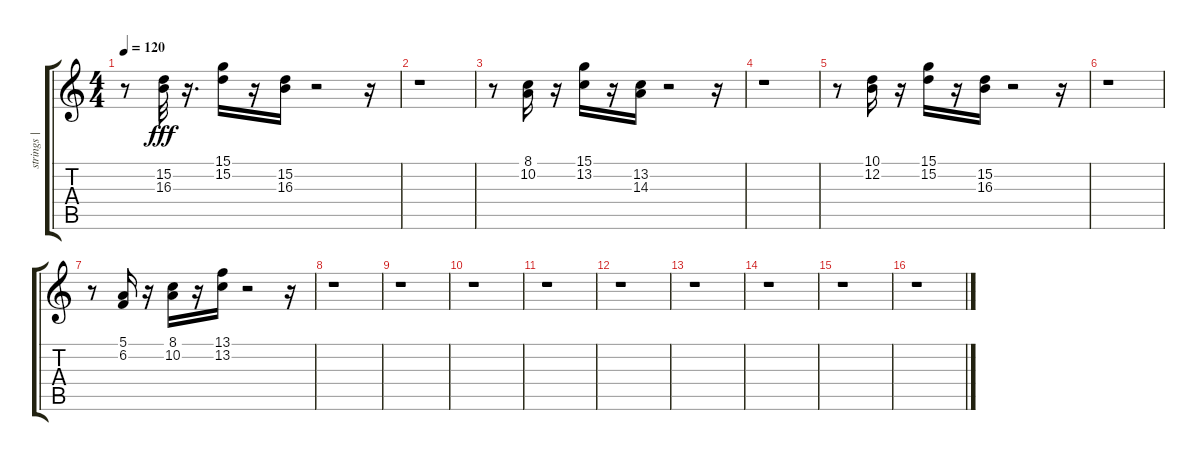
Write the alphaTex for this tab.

\track ("strings | pizzicato" "strings | ") {instrument pizzicatostrings}
\staff {score tabs}
\tuning (E4 B3 G3 D3 A2 E2) {hide}
\ts (4 4)
\tempo 120
\clef g2
\ks c
r.8{dy fff} (15.2 16.3).32 r.16{d} (15.1 15.2).16 r.16 (15.2 16.3).16 r.2 r.16 |
r.1 |
r.8 (8.1 10.2).16 r.16 (15.1 13.2).16 r.16 (13.2 14.3).16 r.2 r.16 |
r.1 |
r.8 (10.1 12.2).16 r.16 (15.1 15.2).16 r.16 (15.2 16.3).16 r.2 r.16 |
r.1 |
r.8 (5.1 6.2).16 r.16 (8.1 10.2).16 r.16 (13.1 13.2).16 r.2 r.16 |
r.1 |
r.1 |
r.1 |
r.1 |
r.1 |
r.1 |
r.1 |
r.1 |
r.1
